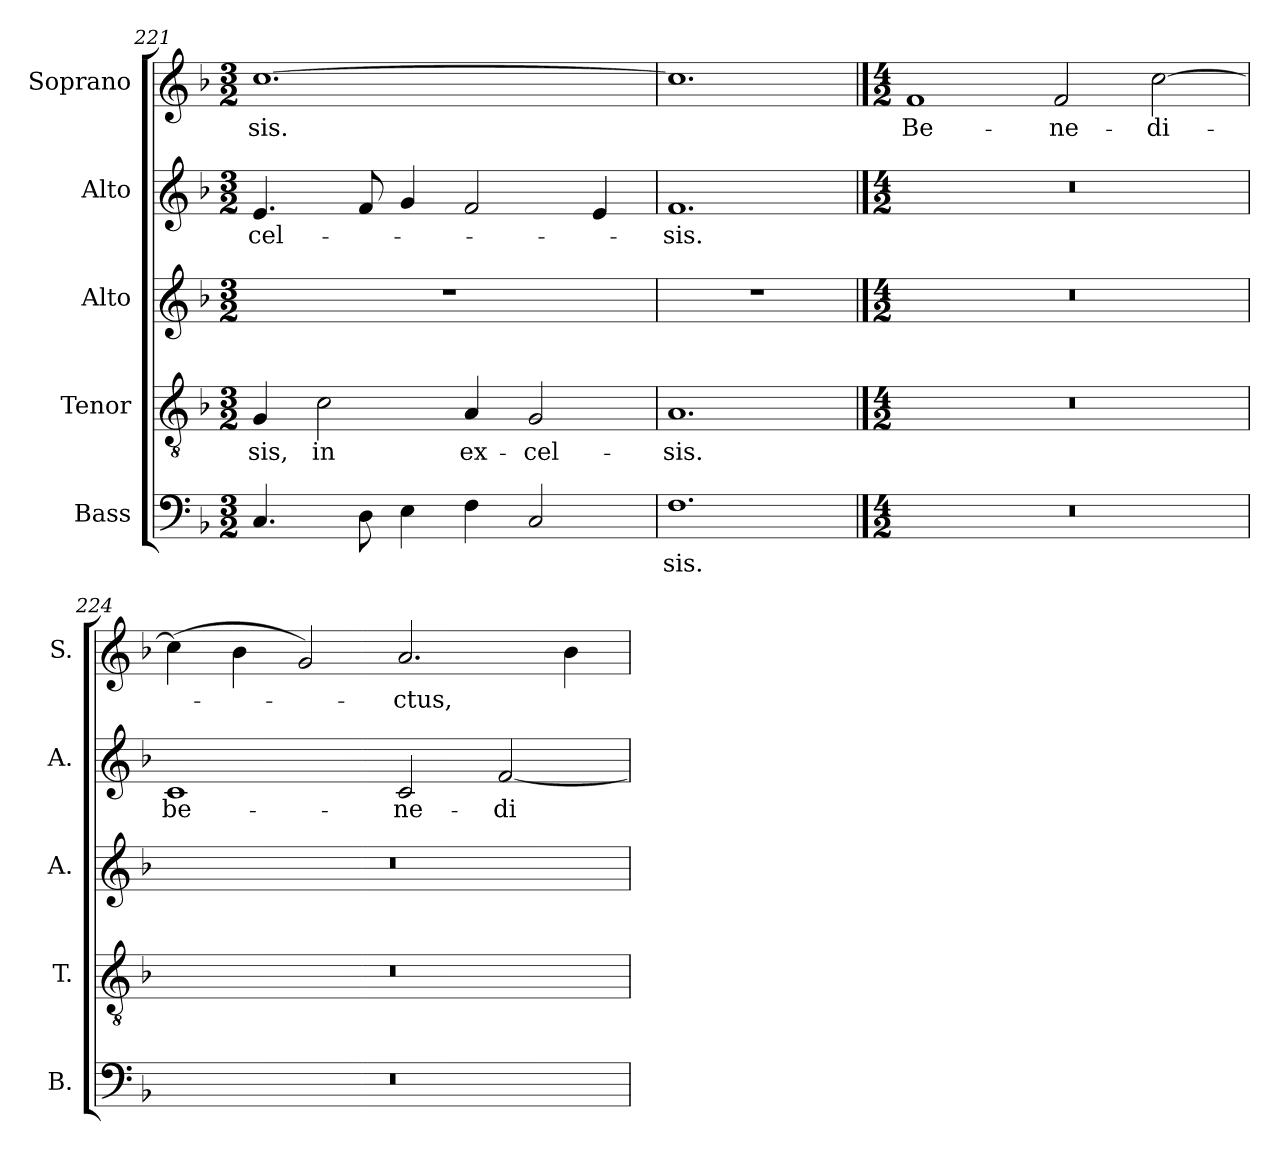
**kern	**text	**kern	**text	**kern	**kern	**text	**kern	**text
*part5	*part5	*part4	*part4	*part3	*part2	*part2	*part1	*part1
*staff5	*staff5	*staff4	*staff4	*staff3	*staff2	*staff2	*staff1	*staff1
*I"Bass	*	*I"Tenor	*	*I"Alto	*I"Alto	*	*I"Soprano	*
*I'B.	*	*I'T.	*	*I'A.	*I'A.	*	*I'S.	*
*clefF4	*	*clefGv2	*	*clefG2	*clefG2	*	*clefG2	*
*	*	*ITrd7c12	*	*	*	*	*	*
*k[b-]	*	*k[b-]	*	*k[b-]	*k[b-]	*	*k[b-]	*
*F:	*	*F:	*	*F:	*F:	*	*F:	*
*M3/2	*	*M3/2	*	*M3/2	*M3/2	*	*M3/2	*
=221	=221	=221	=221	=221	=221	=221	=221	=221
!	!	!	!LO:LY:b:color=#000000	!LO:N:vis=1	!	!	!	!
!	!	!	!	!	!	!LO:LY:b:color=#000000	!	!
!	!	!	!	!	!	!	!	!LO:LY:b:color=#000000
4.Ci/	.	4GGi/	-sis,	1.r	4.ei/	-cel-	[1.cci	-sis.
!	!	!	!LO:LY:b:color=#000000	!	!	!	!	!
.	.	2Ci\	in	.	.	.	.	.
8Di\	.	.	.	.	8fi/	.	.	.
4Ei\	.	.	.	.	4gi/	.	.	.
!	!	!	!LO:LY:b:color=#000000	!	!	!	!	!
4Fi\	.	4AAi/	ex-	.	2fi/	.	.	.
!	!	!	!LO:LY:b:color=#000000	!	!	!	!	!
2Ci/	.	2GGi/	-cel-	.	.	.	.	.
.	.	.	.	.	4ei/	.	.	.
=222	=222	=222	=222	=222	=222	=222	=222	=222
!	!LO:LY:b:color=#000000	!	!	!	!	!	!	!
!	!	!	!LO:LY:b:color=#000000	!LO:N:vis=1	!	!	!	!
!	!	!	!	!	!	!LO:LY:b:color=#000000	!	!
1.Fi	-sis.	1.AAi	-sis.	1.r	1.fi	-sis.	1.cci]	.
!!LO:LB:g=z
==223	==223	==223	==223	==223	==223	==223	==223	==223
*M4/2	*	*M4/2	*	*M4/2	*M4/2	*	*M4/2	*
!LO:N:vis=1	!	!LO:N:vis=1	!	!LO:N:vis=1	!LO:N:vis=1	!	!	!
*	*	*	*	*	*	*	*MM208	*
!	!	!	!	!	!	!	!	!LO:LY:b:color=#000000
0r	.	0r	.	0r	0r	.	1fi	Be-
!	!	!	!	!	!	!	!	!LO:LY:b:color=#000000
.	.	.	.	.	.	.	2fi/	-ne-
!	!	!	!	!	!	!	!	!LO:LY:b:color=#000000
.	.	.	.	.	.	.	[2cci\	-di-
=224	=224	=224	=224	=224	=224	=224	=224	=224
!LO:N:vis=1	!	!LO:N:vis=1	!	!LO:N:vis=1	!	!	!	!
!	!	!	!	!	!	!LO:LY:b:color=#000000	!	!
0r	.	0r	.	0r	1ci	be-	(4cci\]	.
.	.	.	.	.	.	.	4b-i\	.
.	.	.	.	.	.	.	2gi/)	.
!	!	!	!	!	!	!LO:LY:b:color=#000000	!	!
!	!	!	!	!	!	!	!	!LO:LY:b:color=#000000
.	.	.	.	.	2ci/	-ne-	2.ai/	-ctus,
!	!	!	!	!	!	!LO:LY:b:color=#000000	!	!
.	.	.	.	.	[2fi/	-di-	.	.
.	.	.	.	.	.	.	4b-i\	.
=	=	=	=	=	=	=	=	=
*-	*-	*-	*-	*-	*-	*-	*-	*-
